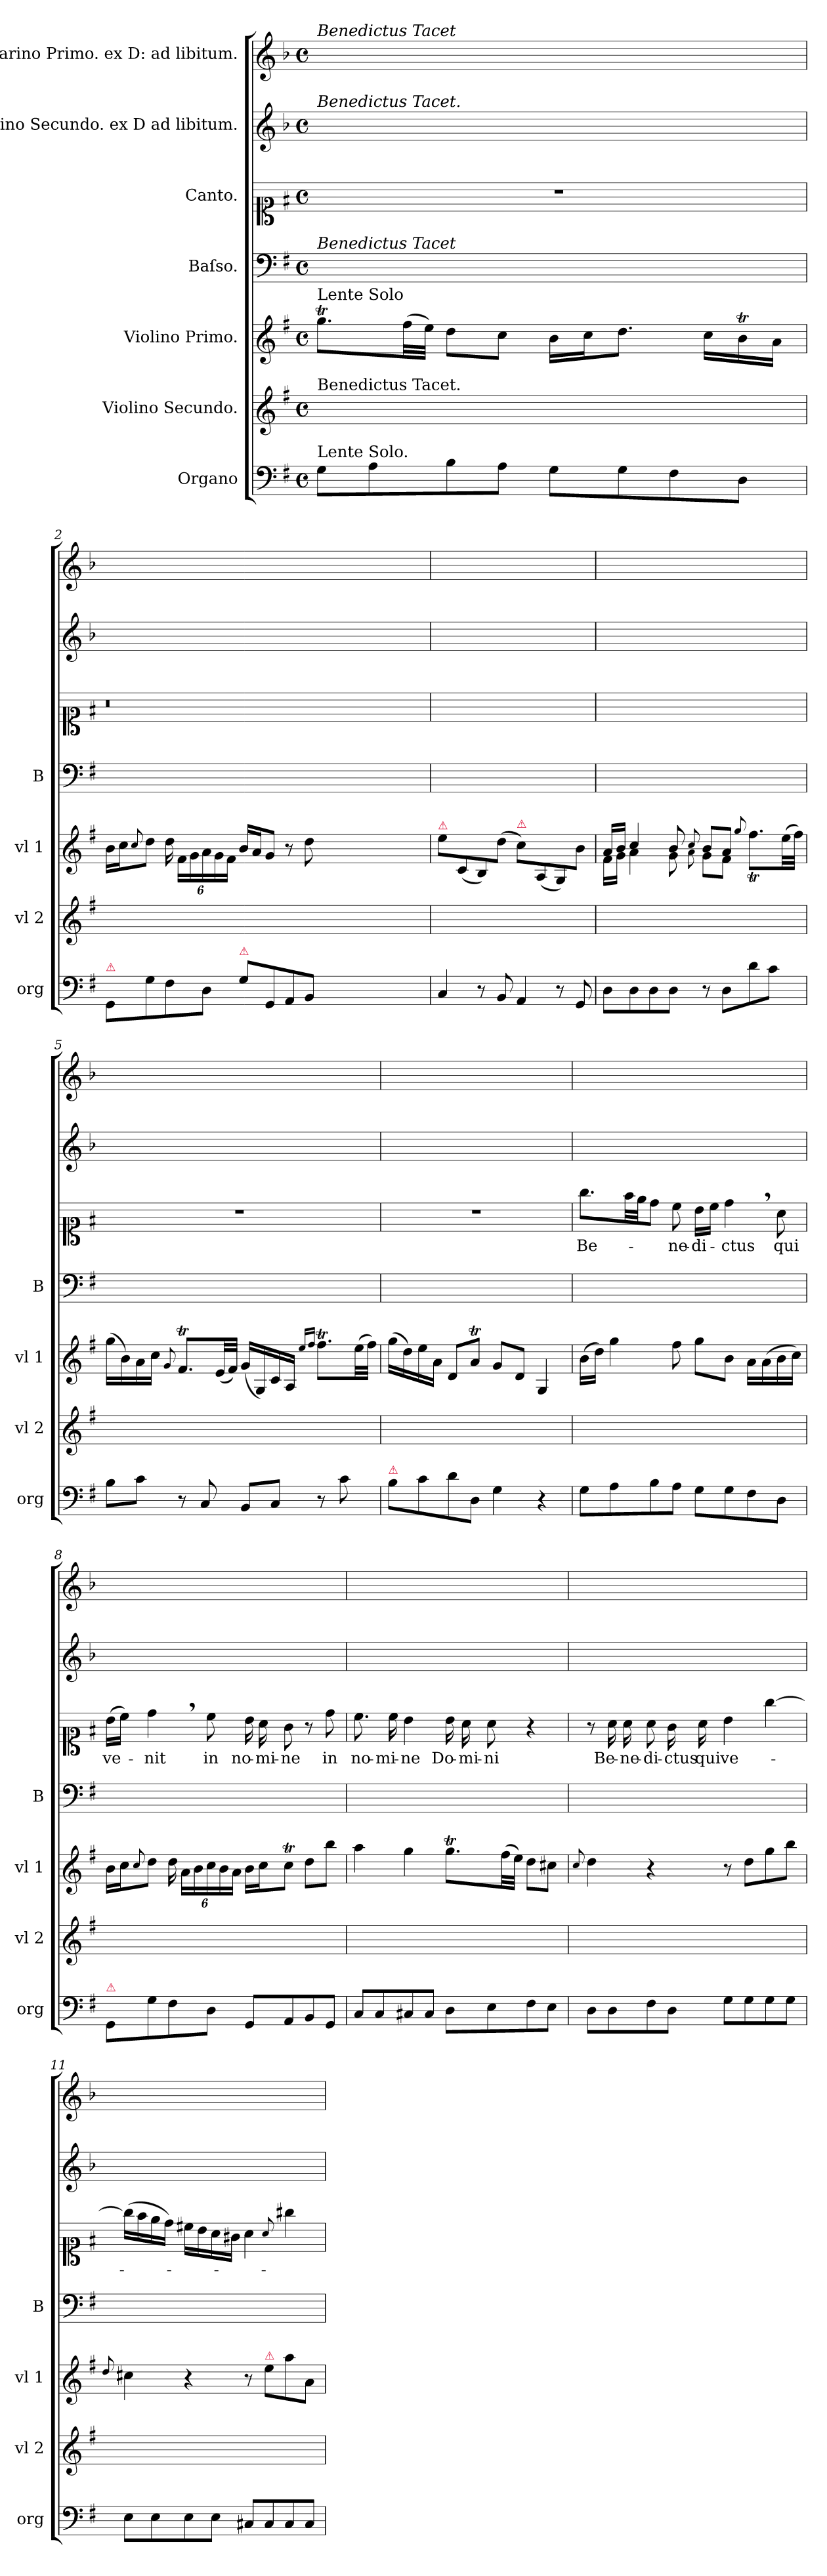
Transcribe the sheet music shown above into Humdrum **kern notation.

**kern	**dynam	**kern	**kern	**dynam	**kern	**kern	**text	**kern	**kern
*part7	*part7	*part6	*part5	*part5	*part4	*part3	*part3	*part2	*part1
*staff7	*staff7	*staff6	*staff5	*staff5	*staff4	*staff3	*staff3	*staff2	*staff1
*I"Organo	*	*I"Violino Secundo.	*I"Violino Primo.	*	*I"Baſso.	*I"Canto.	*	*I"Clarino Secundo. ex D ad libitum.	*I"Clarino Primo. ex D: ad libitum.
*I'org	*	*I'vl 2	*I'vl 1	*	*I'B	*	*	*	*
*clefF4	*	*clefG2	*clefG2	*	*clefF4	*clefC1	*	*clefG2	*clefG2
*	*	*	*	*	*	*	*	*ITrd-1c-2	*ITrd-1c-2
*k[f#]	*	*k[f#]	*k[f#]	*	*k[f#]	*k[f#]	*	*k[f#]	*k[f#]
*G:	*	*G:	*G:	*	*G:	*G:	*	*G:	*G:
*M4/4	*	*M4/4	*M4/4	*	*M4/4	*M4/4	*	*M4/4	*M4/4
*met(c)	*	*met(c)	*met(c)	*	*met(c)	*met(c)	*	*met(c)	*met(c)
=1	=1	=1	=1	=1	=1	=1	=1	=1	=1
!	!	!	!	!	!	!	!	!	!LO:TX:a:i:t=Benedictus Tacet
!	!	!	!	!	!	!	!	!LO:TX:a:i:t=Benedictus Tacet.	!
!	!	!	!	!	!LO:TX:a:i:t=Benedictus Tacet	!	!	!	!
!	!	!	!LO:TX:a:t=Lente Solo	!	!	!	!	!	!
!	!	!LO:TX:a:t=Benedictus Tacet.	!	!	!	!	!	!	!
!LO:TX:a:t=Lente Solo.	!	!	!	!	!	!	!	!	!
8G\L	.	1ryy	8.ggT\L	.	1ryy	1r	.	1ryy	1ryy
8A\	.	.	.	.	.	.	.	.	.
.	.	.	(32ff#\LL	.	.	.	.	.	.
.	.	.	32ee\JJJ)	.	.	.	.	.	.
8B\	.	.	8dd\L	.	.	.	.	.	.
8A\J	.	.	8cc\J	.	.	.	.	.	.
8G\L	.	.	16b\LL	.	.	.	.	.	.
.	.	.	16cc\J	.	.	.	.	.	.
8G\	.	.	8.dd\J	.	.	.	.	.	.
8F#\	.	.	.	.	.	.	.	.	.
.	.	.	16cc\LL	.	.	.	.	.	.
8D\J	.	.	16bt\	.	.	.	.	.	.
.	.	.	16a\JJ	.	.	.	.	.	.
=2	=2	=2	=2	=2	=2	=2	=2	=2	=2
!LO:TX:a:color=crimson:t=⚠	!	!	!	!	!	!	!	!	!
8GG/L	.	1ryy	16b\LL	.	1ryy	0.r	.	1ryy	1ryy
.	.	.	16cc\J	.	.	.	.	.	.
.	.	.	8qqcc/	.	.	.	.	.	.
8G\	.	.	8dd\J	.	.	.	.	.	.
*	*	*	*Xbrackettup	*	*	*	*	*	*
8F#\	.	.	24dd!\	.	.	.	.	.	.
.	.	.	24f#\LL	.	.	.	.	.	.
.	.	.	24g\	.	.	.	.	.	.
8D\J	.	.	24a\	.	.	.	.	.	.
.	.	.	24g\	.	.	.	.	.	.
.	.	.	24f#\JJ	.	.	.	.	.	.
!LO:TX:a:color=crimson:t=⚠	!	!	!	!	!	!	!	!	!
8G\L	.	.	16b/LL	.	.	.	.	.	.
.	.	.	16a/J	.	.	.	.	.	.
8GG/	.	.	8g/J	.	.	.	.	.	.
8AA/	.	.	8r	.	.	.	.	.	.
8BB/J	.	.	8dd\	.	.	.	.	.	.
0ryy	.	0ryy	0ryy	.	0ryy	.	.	0ryy	0ryy
=3	=3	=3	=3	=3	=3	=3	=3	=3	=3
!	!	!	!LO:TX:a:color=crimson:t=⚠	!	!	!	!	!	!
4C/	.	1ryy	8ee\L	.	1ryy	1ryy	.	1ryy	1ryy
.	.	.	(8c/	.	.	.	.	.	.
8r	.	.	8B/)	.	.	.	.	.	.
8BB/	.	.	(>8dd\J	.	.	.	.	.	.
!	!	!	!LO:TX:a:color=crimson:t=⚠	!	!	!	!	!	!
4AA/	.	.	8cc\L)	.	.	.	.	.	.
.	.	.	(8A/	.	.	.	.	.	.
8r	.	.	8G/)	.	.	.	.	.	.
8GG/	.	.	8b\J	.	.	.	.	.	.
=4	=4	=4	=4	=4	=4	=4	=4	=4	=4
*	*	*	*^	*	*	*	*	*	*
8D\L	.	1ryy	16a/LL	16f#\LL	.	1ryy	1ryy	.	1ryy	1ryy
.	.	.	16b/JJ	16g\JJ	.	.	.	.	.	.
8D\	.	.	4cc/	4a\	.	.	.	.	.	.
8D\	.	.	.	.	.	.	.	.	.	.
8D\J	.	.	8b/	8g\	.	.	.	.	.	.
.	.	.	8qqcc/	8qqa\	.	.	.	.	.	.
8r	.	.	8b/L	8g\L	.	.	.	.	.	.
8D\L	.	.	8a/J	8f#\J	.	.	.	.	.	.
.	.	.	.	8qqgg/	.	.	.	.	.	.
8d\	.	.	4ryy	8.ff#t\L	.	.	.	.	.	.
8c\J	.	.	.	.	.	.	.	.	.	.
.	.	.	.	(32ee\LL	.	.	.	.	.	.
.	.	.	.	32ff#\JJJ)	.	.	.	.	.	.
*	*	*	*v	*v	*	*	*	*	*	*
=5	=5	=5	=5	=5	=5	=5	=5	=5	=5
8B\L	.	1ryy	(16gg\LL	.	1ryy	1r	.	1ryy	1ryy
.	.	.	16b\)	.	.	.	.	.	.
8c\J	.	.	16a\	.	.	.	.	.	.
.	.	.	16cc\JJ	.	.	.	.	.	.
.	.	.	8qqg/	.	.	.	.	.	.
!	!	!	!	!LO:DY:b	!	!	!	!	!
8r	.	.	8.f#t/L	p&colon;	.	.	.	.	.
!	!LO:DY:b	!	!	!	!	!	!	!	!
8C/	pia&colon;	.	.	.	.	.	.	.	.
.	.	.	(32e/LL	.	.	.	.	.	.
.	.	.	32f#/JJJ)	.	.	.	.	.	.
8BB/L	.	.	(16g/LL	.	.	.	.	.	.
.	.	.	16G/)	.	.	.	.	.	.
8C/J	.	.	16c/	.	.	.	.	.	.
.	.	.	16A/JJ	.	.	.	.	.	.
.	.	.	16qqee/LL	.	.	.	.	.	.
.	.	.	16qqff#/JJ	.	.	.	.	.	.
!	!	!	!	!LO:DY:b	!	!	!	!	!
8r	.	.	8.ff#t\L	for&colon;	.	.	.	.	.
!	!LO:DY:b	!	!	!	!	!	!	!	!
8c\	for&colon;	.	.	.	.	.	.	.	.
.	.	.	(32ee\LL	.	.	.	.	.	.
.	.	.	32ff#\JJJ)	.	.	.	.	.	.
=6	=6	=6	=6	=6	=6	=6	=6	=6	=6
!LO:TX:a:color=crimson:t=⚠	!	!	!	!	!	!	!	!	!
8B\L	.	1ryy	(16gg\LL	.	1ryy	1r	.	1ryy	1ryy
.	.	.	16dd\)	.	.	.	.	.	.
8c\	.	.	16ee\	.	.	.	.	.	.
.	.	.	16a\JJ	.	.	.	.	.	.
8d\	.	.	8d/L	.	.	.	.	.	.
8D/J	.	.	8aT/J	.	.	.	.	.	.
4G\	.	.	8g/L	.	.	.	.	.	.
.	.	.	8d/J	.	.	.	.	.	.
4r	.	.	4G/	.	.	.	.	.	.
=7	=7	=7	=7	=7	=7	=7	=7	=7	=7
!	!LO:DY:b	!	!	!	!	!	!	!	!
8G\L	pia&colon;	1ryy	(16b\LL	.	1ryy	8.gg\L	Be-	1ryy	1ryy
.	.	.	16dd\JJ)	.	.	.	.	.	.
!	!	!	!	!LO:DY:b	!	!	!	!	!
8A\	.	.	4gg\	p&colon;	.	.	.	.	.
.	.	.	.	.	.	32ff#\LL	.	.	.
.	.	.	.	.	.	32ee\JJ	.	.	.
8B\	.	.	.	.	.	8dd\J	.	.	.
8A\J	.	.	8ff#\	.	.	8cc\	-ne-	.	.
8G\L	.	.	8gg\L	.	.	16b\LL	-di-	.	.
.	.	.	.	.	.	16cc\JJ	.	.	.
8G\	.	.	8b\J	.	.	4dd,\	-ctus	.	.
8F#\	.	.	16a\LL	.	.	.	.	.	.
.	.	.	(16a\	.	.	.	.	.	.
8D\J	.	.	16b\	.	.	8a\	qui	.	.
.	.	.	16cc\JJ)	.	.	.	.	.	.
=8	=8	=8	=8	=8	=8	=8	=8	=8	=8
!LO:TX:a:color=crimson:t=⚠	!	!	!	!	!	!	!	!	!
8GG/L	.	1ryy	16b\LL	.	1ryy	(16b\LL	ve-	1ryy	1ryy
.	.	.	16cc\J	.	.	16cc\JJ)	.	.	.
.	.	.	8qqcc/	.	.	.	.	.	.
8G\	.	.	8dd\J	.	.	4dd,\	-nit	.	.
8F#\	.	.	24dd!\	.	.	.	.	.	.
.	.	.	24a\LL	.	.	.	.	.	.
.	.	.	24b\	.	.	.	.	.	.
8D\J	.	.	24cc\	.	.	8cc\	in	.	.
.	.	.	24b\	.	.	.	.	.	.
.	.	.	24a\JJ	.	.	.	.	.	.
8GG/L	.	.	16b\LL	.	.	16b\	no-	.	.
.	.	.	16cc\J	.	.	16a\	-mi-	.	.
8AA/	.	.	8ccT\J	.	.	8g\	-ne	.	.
8BB/	.	.	8dd\L	.	.	8r	.	.	.
8GG/J	.	.	8bb\J	.	.	8dd\	in	.	.
=9	=9	=9	=9	=9	=9	=9	=9	=9	=9
8C/L	.	1ryy	4aa\	.	1ryy	8.cc\	no-	1ryy	1ryy
8C/	.	.	.	.	.	.	.	.	.
.	.	.	.	.	.	16cc\	-mi-	.	.
8C#X/	.	.	4gg\	.	.	4b\	-ne	.	.
8C#/J	.	.	.	.	.	.	.	.	.
8D\L	.	.	8.ggT\L	.	.	16b\	Do-	.	.
.	.	.	.	.	.	16a\	-mi-	.	.
8E\	.	.	.	.	.	8a\	-ni	.	.
.	.	.	(32ff#\LL	.	.	.	.	.	.
.	.	.	32ee\JJJ)	.	.	.	.	.	.
8F#\	.	.	8dd\L	.	.	4r	.	.	.
8E\J	.	.	8cc#X\J	.	.	.	.	.	.
=10	=10	=10	=10	=10	=10	=10	=10	=10	=10
.	.	.	8qqcc/	.	.	.	.	.	.
8D\L	.	1ryy	4dd\	.	1ryy	8r	.	1ryy	1ryy
8D\	.	.	.	.	.	16a\	Be-	.	.
.	.	.	.	.	.	16a\	-ne-	.	.
8F#\	.	.	4r	.	.	8a\	-di-	.	.
8D\J	.	.	.	.	.	16g\	-ctus	.	.
.	.	.	.	.	.	16a\	qui	.	.
8G\L	.	.	8r	.	.	4b\	ve-	.	.
8G\	.	.	8dd\L	.	.	.	.	.	.
8G\	.	.	8gg\	.	.	[4gg\	.	.	.
8G\J	.	.	8bb\J	.	.	.	.	.	.
=11	=11	=11	=11	=11	=11	=11	=11	=11	=11
.	.	.	8qqdd/	.	.	.	.	.	.
8E\L	.	1ryy	4cc#X\	.	1ryy	(16gg\LL]	.	1ryy	1ryy
.	.	.	.	.	.	16ff#\	.	.	.
8E\	.	.	.	.	.	16ee\	.	.	.
.	.	.	.	.	.	16dd\JJ)	.	.	.
8E\	.	.	4r	.	.	16cc#X\LL	.	.	.
.	.	.	.	.	.	16b\	.	.	.
8E\J	.	.	.	.	.	16a\	.	.	.
.	.	.	.	.	.	16g#X\JJ	.	.	.
8C#X/L	.	.	8r	.	.	4a\	.	.	.
!	!	!	!LO:TX:a:color=crimson:t=⚠	!	!	!	!	!	!
8C#/	.	.	8ee\L	.	.	.	.	.	.
.	.	.	.	.	.	8qqa/	.	.	.
8C#/	.	.	8aa\	.	.	4gg#X\	.	.	.
8C#/J	.	.	8a/J	.	.	.	.	.	.
=	=	=	=	=	=	=	=	=	=
*-	*-	*-	*-	*-	*-	*-	*-	*-	*-
